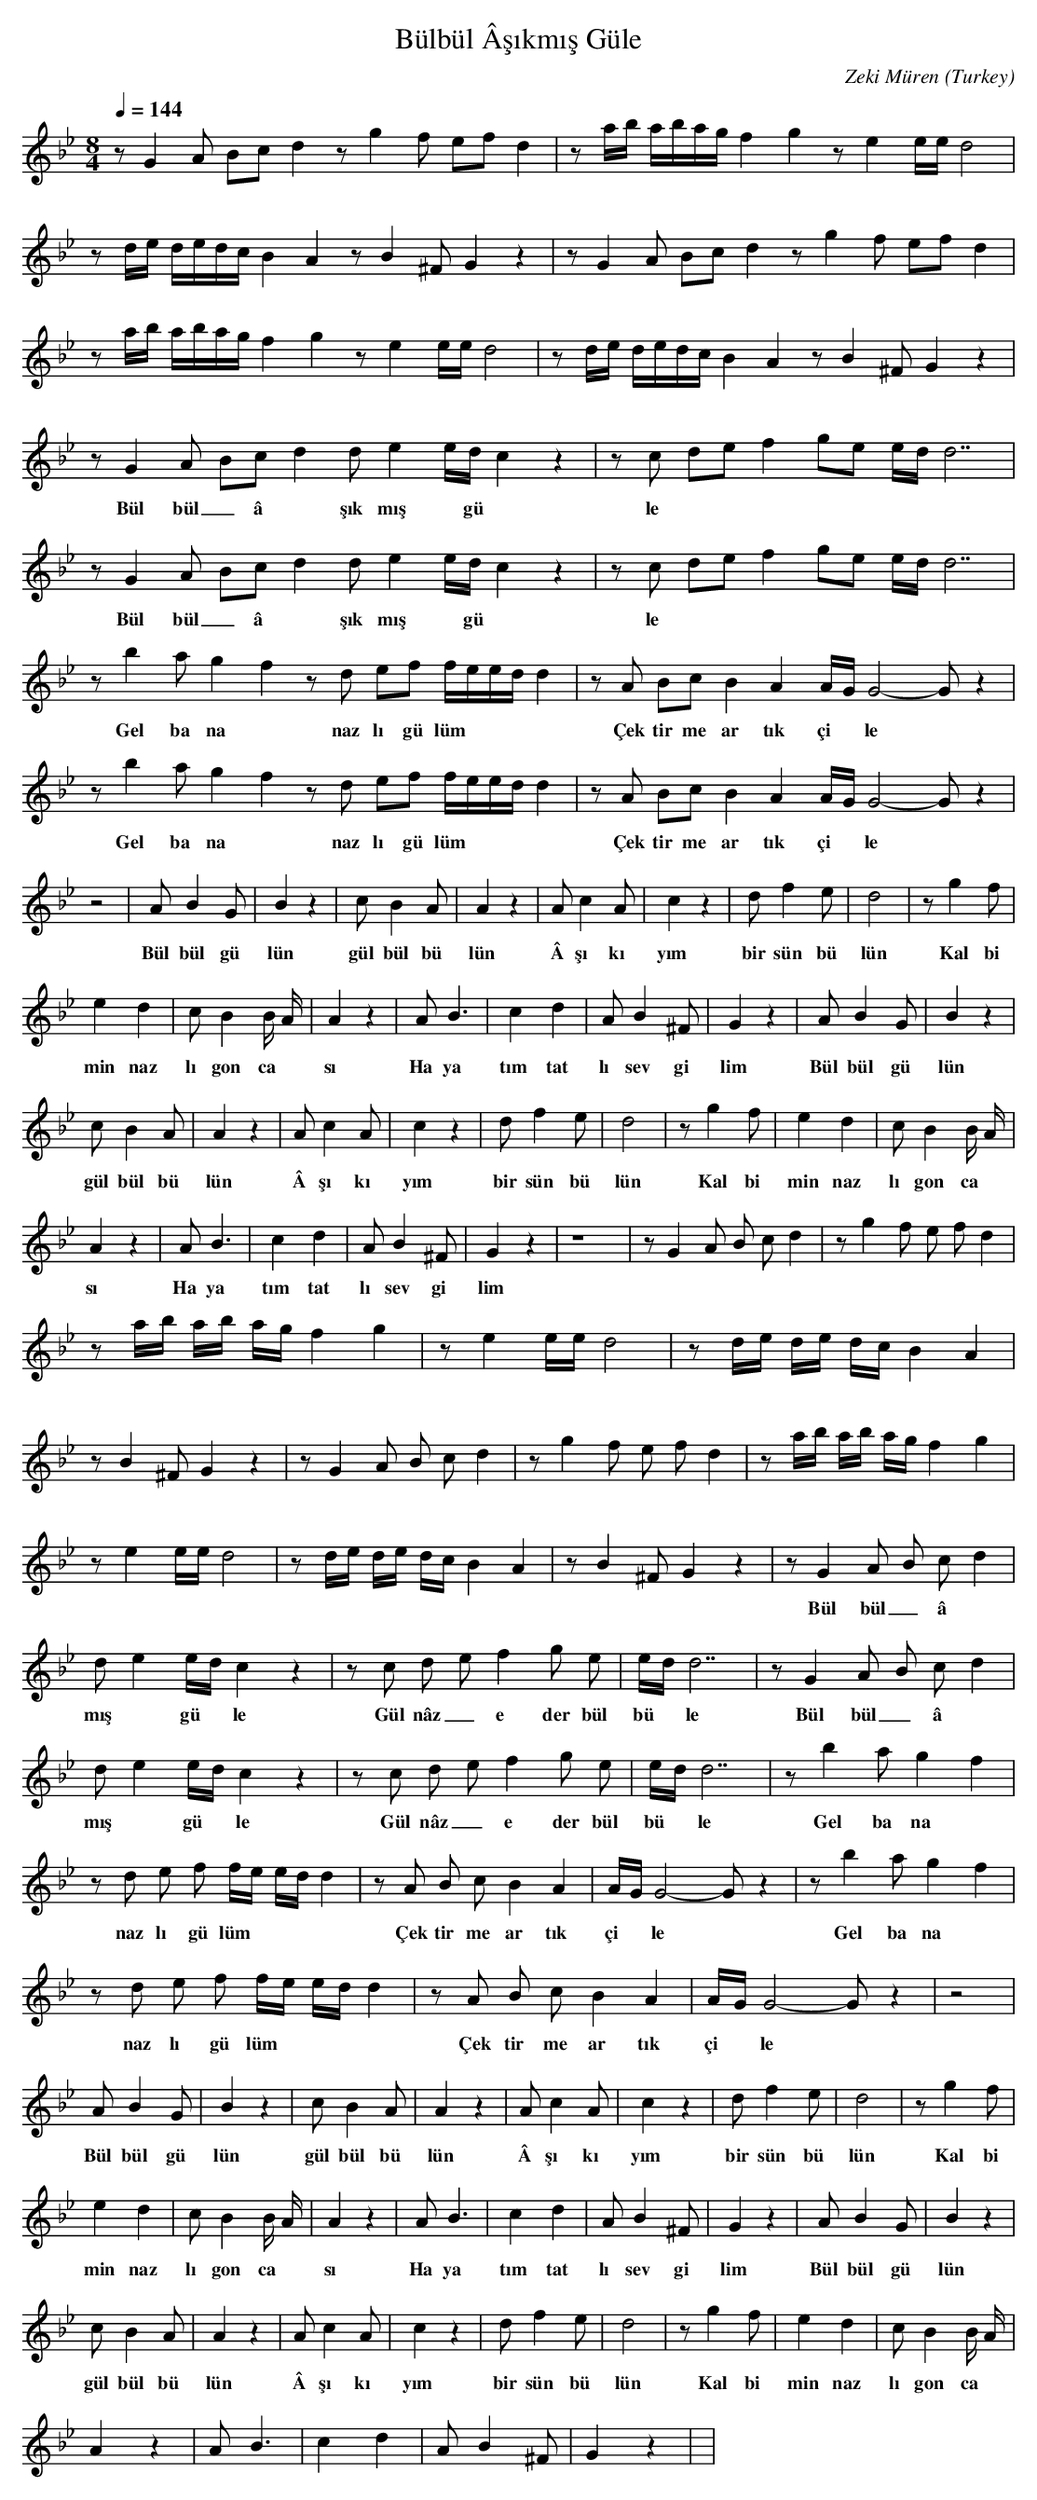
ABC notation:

X:1
T: Bülbül Âşıkmış Güle
C: Zeki Müren
O: Turkey
M: 8/4
L: 1/16
K: C _B _e
Q: 1/4=144
z2G4A2 B2c2 d4 z2g4f2 e2f2 d4  | z2ab abag f4 g4 z2e4ee d8  |
w:   |   |
z2de dedc B4 A4 z2B4^F2 G4 z4  | z2G4A2 B2c2 d4 z2g4f2 e2f2 d4  |
w:   |   |
z2ab abag f4 g4 z2e4ee d8  | z2de dedc B4 A4 z2B4^F2 G4 z4  |
w:   |   |
z2G4A2 B2c2 d4 d2e4ed c4 z4  | z2c2 d2e2 f4 g2e2 edd14  |
w:  Bül bül_ â *  şık mış  *  gü *  le    |  Gül  nâz_ e der  bül *  bü *  le    |
z2G4A2 B2c2 d4 d2e4ed c4 z4  | z2c2 d2e2 f4 g2e2 edd14  |
w:  Bül bül_ â *  şık mış  *  gü *  le    |  Gül  nâz_ e der  bül *  bü *  le    |
z2b4a2 g4 f4 z2d2 e2f2 feed d4  | \
w:  Gel  ba na  *  naz lı  gü lüm    |
z2A2 B2c2 B4 A4 AGG8-G2 z4  |
w:  Çek tir me  ar tık  çi *  le    |
z2b4a2 g4 f4 z2d2 e2f2 feed d4  | \
w:  Gel  ba na  *  naz lı  gü lüm    |
z2A2 B2c2 B4 A4 AGG8-G2 z4  |
w:  Çek tir me  ar tık  çi *  le    |
z8  | A2 B4 G2  | B4 z4  | c2 B4 A2  | A4 z4  | \
w:  |  Bül bül  gü  |  lün   |  gül  bül bü  |  lün    |
A2 c4 A2  | c4 z4  | d2 f4 e2  | d8  | z2 g4 f2  |
w:  Â şı kı  |  yım   |  bir  sün bü  |  lün    |  Kal bi  |
e4 d4  | c2 B4 B A  | A4 z4  | A2 B6  | c4 d4  | \
w:  min  naz  |  lı  gon ca  |  sı    |  Ha ya  |  tım  tat  |
A2 B4 ^F2  | G4 z4  | A2 B4 G2  | B4 z4  |
w:  lı  sev gi  |  lim    |  Bül bül  gü  |  lün   |
c2 B4 A2  | A4 z4  | A2 c4 A2  | c4 z4  | d2 f4 e2  | d8  | \
w:  gül  bül bü  |  lün    |  Â şı kı  |  yım   |  bir  sün bü  |  lün    |
z2 g4 f2  | e4 d4  | c2 B4 B A  |
w:  Kal bi  |  min  naz  |  lı  gon ca  |
A4 z4  | A2 B6  | c4 d4  | A2 B4 ^F2  | G4 z4  | z16  | \
w:  sı    |  Ha ya  |  tım  tat  |  lı  sev gi  |  lim    |  |
z2 G4 A2 B2 c2 d4  | z2 g4 f2 e2 f2 d4  |
w:   |   |
z2 ab ab ag f4 g4  | z2 e4 ee d8  | z2 de de dc B4 A4  |
w:   |   |   |
z2 B4 ^F2 G4 z4  | z2 G4 A2 B2 c2 d4  | \
w:   |   |
z2 g4 f2 e2 f2 d4  | z2 ab ab ag f4 g4  |
w:   |   |
z2 e4 ee d8  | z2 de de dc B4 A4  | z2 B4 ^F2 G4 z4  | \
w:   |   |   |
z2 G4 A2 B2 c2 d4  |
w:  Bül bül_ â *  şık  |
d2 e4 ed c4 z4  | z2 c2 d2 e2 f4 g2 e2  | \
w:  mış  *  gü *  le    |  Gül  nâz_ e der  bül  |
ed d14  | z2 G4 A2 B2 c2 d4  |
w:  bü *  le    |  Bül bül_ â *  şık  |
d2 e4 ed c4 z4  | z2 c2 d2 e2 f4 g2 e2  | \
w:  mış  *  gü *  le    |  Gül  nâz_ e der  bül  |
ed d14  | z2 b4 a2 g4 f4  |
w:  bü *  le    |  Gel  ba na   |
z2 d2 e2 f2 fe ed d4  | z2 A2 B2 c2 B4 A4  | \
w:  naz lı  gü lüm    |  Çek tir me  ar tık   |
AG G8-G2 z4  | z2 b4 a2 g4 f4  |
w:  çi *  le    |  Gel  ba na   |
z2 d2 e2 f2 fe ed d4  | z2 A2 B2 c2 B4 A4  | \
w:  naz lı  gü lüm    |  Çek tir me  ar tık   |
AG G8-G2 z4  | z8  |
w:  çi *  le    |  |
A2 B4 G2  | B4 z4  | c2 B4 A2  | A4 z4  | A2 c4 A2  | \
w:  Bül bül  gü  |  lün   |  gül  bül bü  |  lün    |  Â şı kı  |
c4 z4  | d2 f4 e2  | d8  | z2 g4 f2  |
w:  yım   |  bir  sün bü  |  lün    |  Kal bi  |
e4 d4  | c2 B4 B A  | A4 z4  | A2 B6  | c4 d4  | \
w:  min  naz  |  lı  gon ca  |  sı    |  Ha ya  |  tım  tat  |
A2 B4 ^F2  | G4 z4  | A2 B4 G2  | B4 z4  |
w:  lı  sev gi  |  lim    |  Bül bül  gü  |  lün   |
c2 B4 A2  | A4 z4  | A2 c4 A2  | c4 z4  | d2 f4 e2  | d8  | \
w:  gül  bül bü  |  lün    |  Â şı kı  |  yım   |  bir  sün bü  |  lün    |
z2 g4 f2  | e4 d4  | c2 B4 B A  |
w:  Kal bi  |  min  naz  |  lı  gon ca  |
A4 z4  | A2 B6  | c4 d4  | A2 B4 ^F2  | G4 z4  | |
